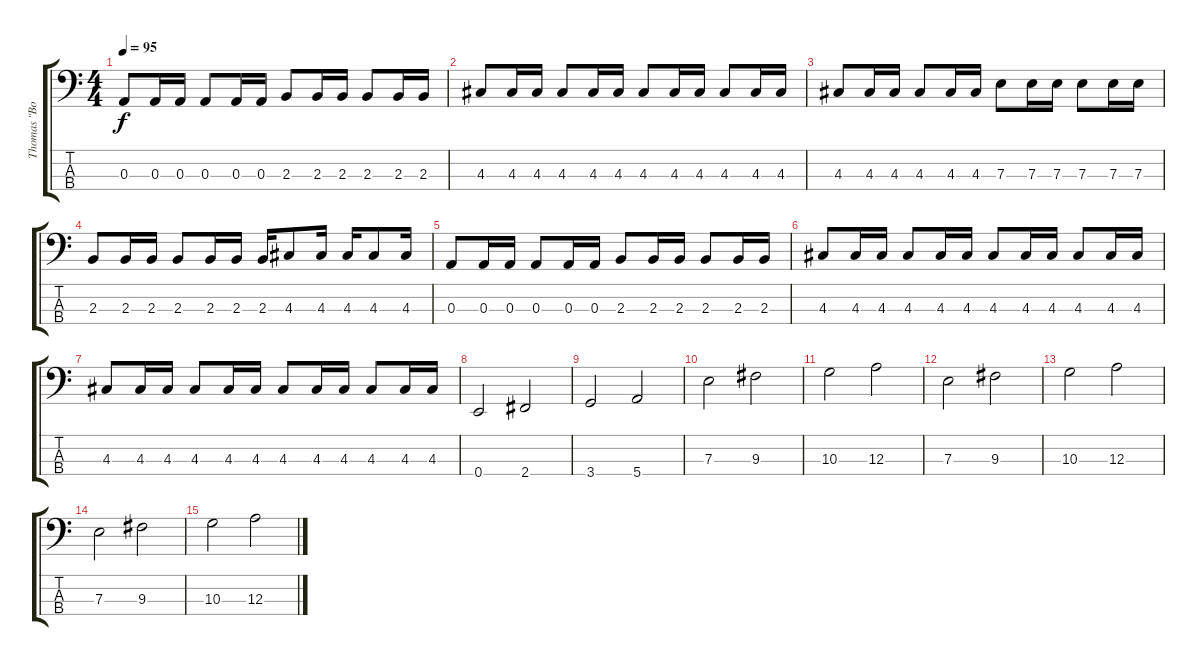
\track ("Thomas \"Bodo\" Smuszynski - bass" "Thomas \"Bo") {instrument slapbass1}
\staff {score tabs}
\tuning (G2 D2 A1 E1) {hide}
\ts (4 4)
\tempo 95
\clef f4
\ks c
0.3.8{dy f} 0.3.16 0.3.16 0.3.8 0.3.16 0.3.16 2.3.8 2.3.16 2.3.16 2.3.8 2.3.16 2.3.16 |
4.3.8 4.3.16 4.3.16 4.3.8 4.3.16 4.3.16 4.3.8 4.3.16 4.3.16 4.3.8 4.3.16 4.3.16 |
4.3.8 4.3.16 4.3.16 4.3.8 4.3.16 4.3.16 7.3.8 7.3.16 7.3.16 7.3.8 7.3.16 7.3.16 |
2.3.8 2.3.16 2.3.16 2.3.8 2.3.16 2.3.16 2.3.16 4.3.8 4.3.16 4.3.16 4.3.8 4.3.16 |
0.3.8 0.3.16 0.3.16 0.3.8 0.3.16 0.3.16 2.3.8 2.3.16 2.3.16 2.3.8 2.3.16 2.3.16 |
4.3.8 4.3.16 4.3.16 4.3.8 4.3.16 4.3.16 4.3.8 4.3.16 4.3.16 4.3.8 4.3.16 4.3.16 |
4.3.8 4.3.16 4.3.16 4.3.8 4.3.16 4.3.16 4.3.8 4.3.16 4.3.16 4.3.8 4.3.16 4.3.16 |
0.4.2 2.4.2 |
3.4.2 5.4.2 |
7.3.2 9.3.2 |
10.3.2 12.3.2 |
7.3.2 9.3.2 |
10.3.2 12.3.2 |
7.3.2 9.3.2 |
10.3.2 12.3.2
